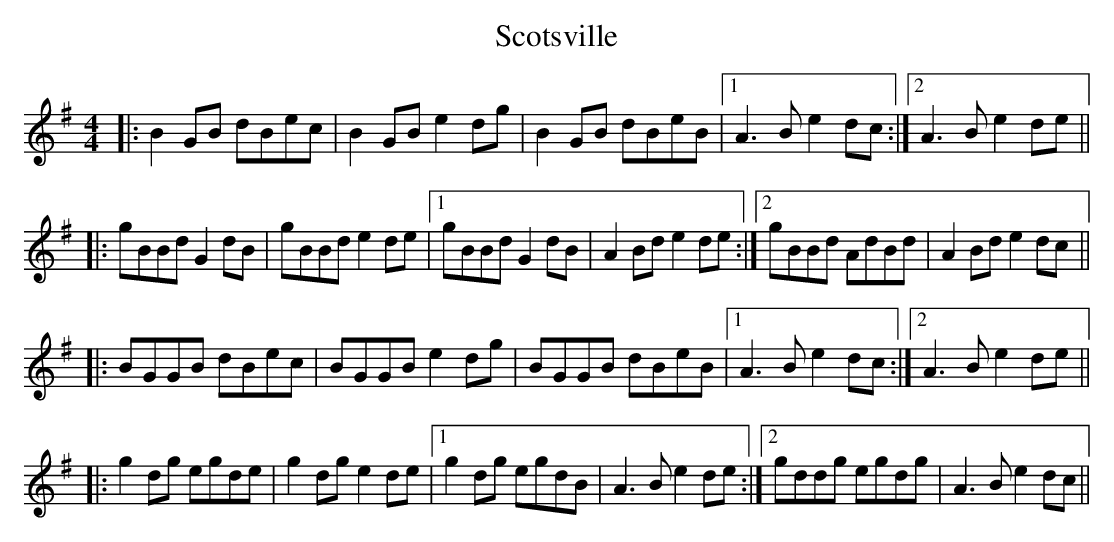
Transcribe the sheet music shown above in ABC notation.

X:1
T: Scotsville
M: 4/4
L: 1/8
K: Gmaj
|:B2 GB dBec|B2 GB e2 dg|B2 GB dBeB|1 A3B e2 dc:|2 A3B e2 de||
|:gBBd G2 dB|gBBd e2 de|1 gBBd G2 dB|A2 Bd e2 de:|2 gBBd AdBd|A2 Bd e2 dc||
|:BGGB dBec|BGGB e2 dg|BGGB dBeB|1 A3B e2 dc:|2 A3B e2 de||
|:g2 dg egde|g2 dg e2 de|1 g2 dg egdB|A3B e2 de:|2 gddg egdg|A3B e2 dc||
